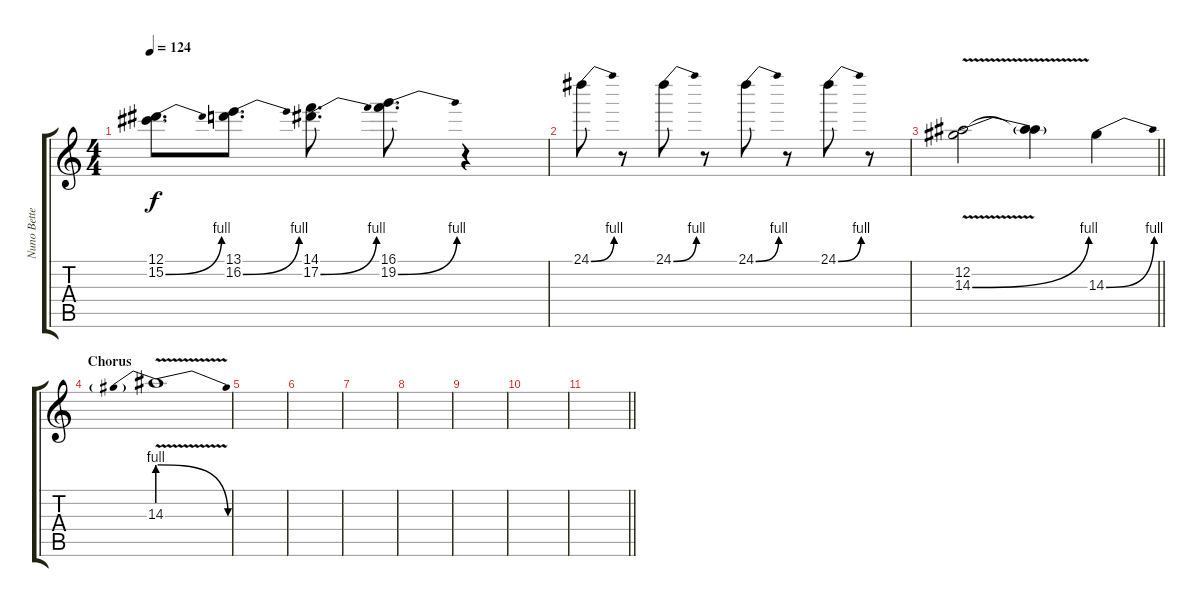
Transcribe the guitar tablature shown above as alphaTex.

\track ("Nuno Bettencourt" "Nuno Bette") {instrument distortionguitar}
\staff {score tabs}
\tuning (Eb4 Bb3 Gb3 Db3 Ab2 Eb2) {hide}
\ts (4 4)
\tempo 124
\clef g2
\ks c
(12.1 15.2{be (bend 0 0 60 4)}).8{d dy f} (13.1 16.2{be (bend 0 0 60 4)}).8{d} (14.1 17.2{be (bend 0 0 60 4)}).8{d} (16.1 19.2{be (bend 0 0 60 4)}).8{d} r.4 |
24.1{be (bend 0 0 60 4)}.8 r.8 24.1{be (bend 0 0 60 4)}.8{volume 11} r.8 24.1{be (bend 0 0 60 4)}.8{volume 10} r.8 24.1{be (bend 0 0 60 4)}.8{volume 4} r.8 |
\barLineRight lightlight
(12.2 14.3{be (bend 0 0 60 4) v}).2{volume 16} (12.2{t} 14.3{t}).4 14.3{be (bend 0 0 60 4)}.4 |
\section ("" "Chorus")
14.3{be (prebendrelease 0 4 60 0) v}.1 |
|
|
|
|
|
|
\barLineRight lightlight
